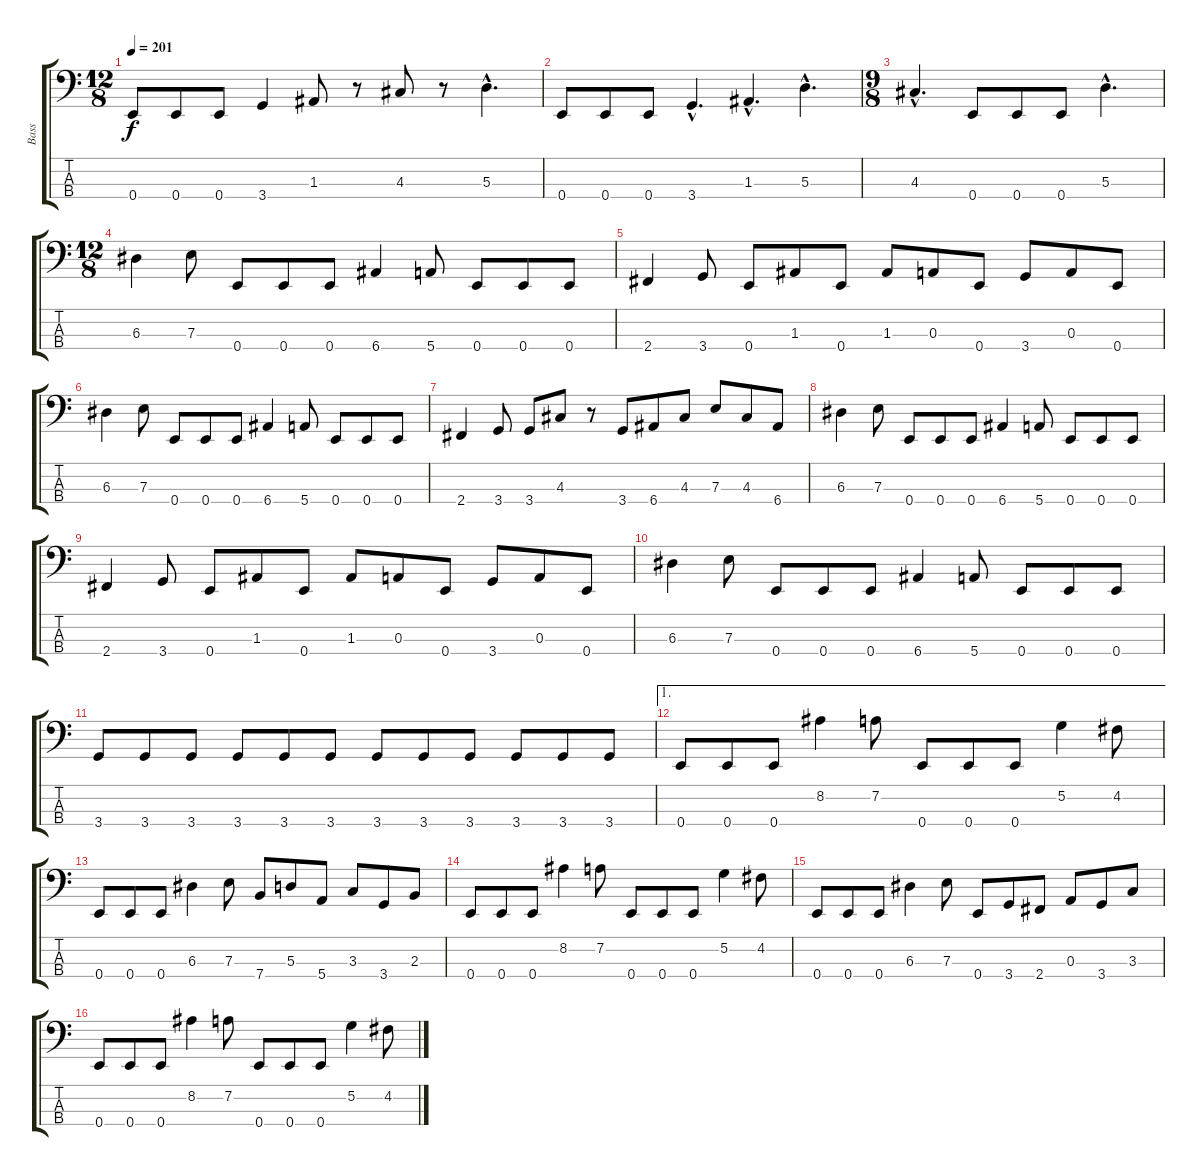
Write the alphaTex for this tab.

\track ("Bass" "Bass") {instrument electricbassfinger}
\staff {score tabs}
\tuning (G2 D2 A1 E1) {hide}
\ts (12 8)
\tempo 201
\clef f4
\ks c
0.4.8{dy f} 0.4.8 0.4.8 3.4.4 1.3.8 r.8 4.3.8 r.8 5.3{hac}.4{d} |
0.4.8 0.4.8 0.4.8 3.4{hac}.4{d} 1.3{hac}.4{d} 5.3{hac}.4{d} |
\ts (9 8)
4.3{hac}.4{d} 0.4.8 0.4.8 0.4.8 5.3{hac}.4{d} |
\ts (12 8)
6.3.4 7.3.8 0.4.8 0.4.8 0.4.8 6.4.4 5.4.8 0.4.8 0.4.8 0.4.8 |
2.4.4 3.4.8 0.4.8 1.3.8 0.4.8 1.3.8 0.3.8 0.4.8 3.4.8 0.3.8 0.4.8 |
6.3.4 7.3.8 0.4.8 0.4.8 0.4.8 6.4.4 5.4.8 0.4.8 0.4.8 0.4.8 |
2.4.4 3.4.8 3.4.8 4.3.8 r.8 3.4.8 6.4.8 4.3.8 7.3.8 4.3.8 6.4.8 |
6.3.4 7.3.8 0.4.8 0.4.8 0.4.8 6.4.4 5.4.8 0.4.8 0.4.8 0.4.8 |
2.4.4 3.4.8 0.4.8 1.3.8 0.4.8 1.3.8 0.3.8 0.4.8 3.4.8 0.3.8 0.4.8 |
6.3.4 7.3.8 0.4.8 0.4.8 0.4.8 6.4.4 5.4.8 0.4.8 0.4.8 0.4.8 |
3.4.8 3.4.8 3.4.8 3.4.8 3.4.8 3.4.8 3.4.8 3.4.8 3.4.8 3.4.8 3.4.8 3.4.8 |
\ae 1
0.4.8 0.4.8 0.4.8 8.2.4 7.2.8 0.4.8 0.4.8 0.4.8 5.2.4 4.2.8 |
0.4.8 0.4.8 0.4.8 6.3.4 7.3.8 7.4.8 5.3.8 5.4.8 3.3.8 3.4.8 2.3.8 |
0.4.8 0.4.8 0.4.8 8.2.4 7.2.8 0.4.8 0.4.8 0.4.8 5.2.4 4.2.8 |
0.4.8 0.4.8 0.4.8 6.3.4 7.3.8 0.4.8 3.4.8 2.4.8 0.3.8 3.4.8 3.3.8 |
0.4.8 0.4.8 0.4.8 8.2.4 7.2.8 0.4.8 0.4.8 0.4.8 5.2.4 4.2.8
